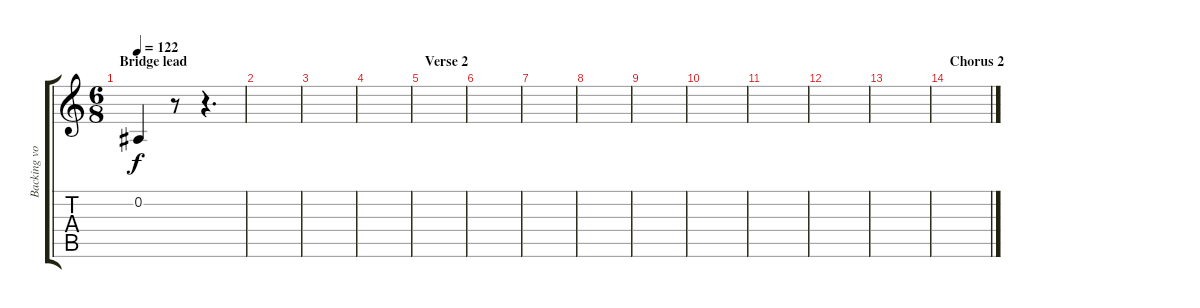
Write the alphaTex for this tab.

\track ("Backing vocals 2" "Backing vo") {instrument bassoon}
\staff {score tabs}
\tuning (Eb4 Bb3 Gb3 Db3 Ab2 Eb2) {hide}
\ts (6 8)
\section ("" "Bridge lead")
\tempo 122
\clef g2
\ks c
0.2.4{dy f} r.8 r.4{d} |
|
|
|
\section ("" "Verse 2")
|
|
|
|
|
|
|
|
|
\section ("" "Chorus 2")
